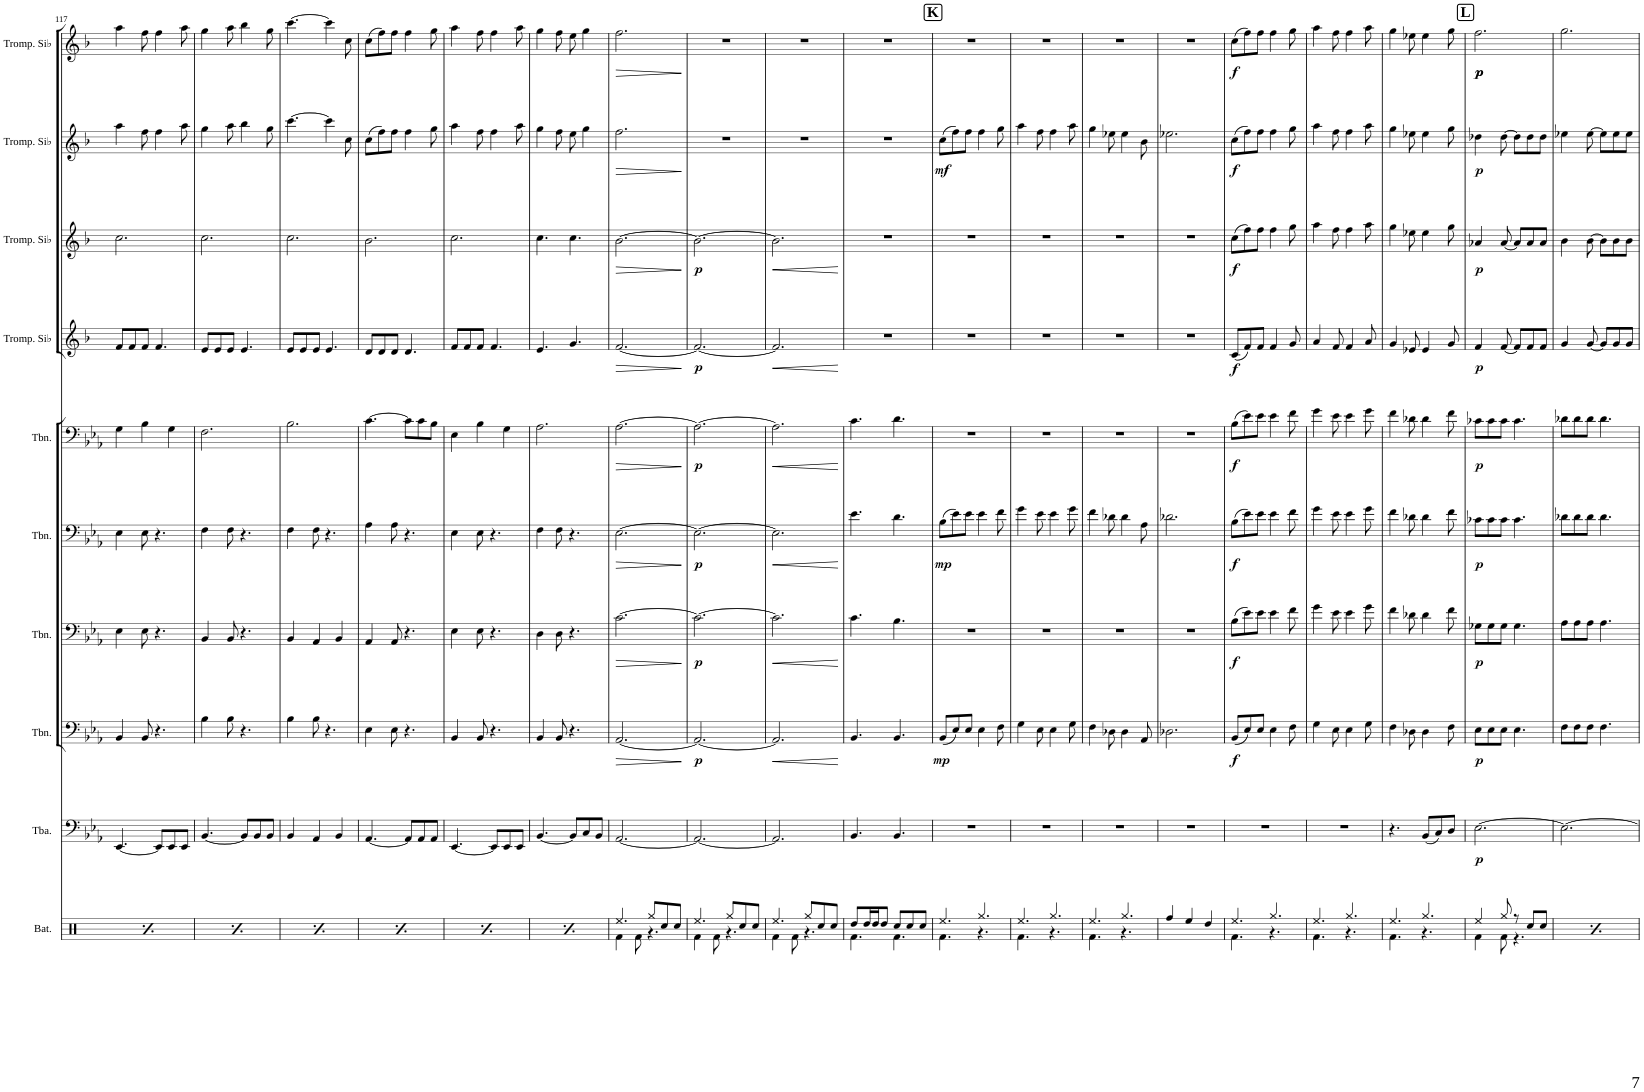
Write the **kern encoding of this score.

**kern	**kern	**dynam	**kern	**dynam	**kern	**dynam	**kern	**dynam	**kern	**dynam	**kern	**dynam	**kern	**dynam	**kern	**dynam	**kern	**dynam
*part10	*part9	*part9	*part8	*part8	*part7	*part7	*part6	*part6	*part5	*part5	*part4	*part4	*part3	*part3	*part2	*part2	*part1	*part1
*staff10	*staff9	*staff9	*staff8	*staff8	*staff7	*staff7	*staff6	*staff6	*staff5	*staff5	*staff4	*staff4	*staff3	*staff3	*staff2	*staff2	*staff1	*staff1
*I"Batterie	*I"Tuba	*	*I"Trombone	*	*I"Trombone	*	*I"Trombone	*	*I"Trombone	*	*I"Trompette en Sib	*	*I"Trompette en Sib	*	*I"Trompette en Sib	*	*I"Trompette en Sib	*
*I'Bat.	*I'Tba.	*	*I'Tbn.	*	*I'Tbn.	*	*I'Tbn.	*	*I'Tbn.	*	*I'Tromp. Sib	*	*I'Tromp. Sib	*	*I'Tromp. Sib	*	*I'Tromp. Sib	*
!!LO:PB:g=z
*clefX	*clefF4	*	*clefF4	*	*clefF4	*	*clefF4	*	*clefF4	*	*clefG2	*	*clefG2	*	*clefG2	*	*clefG2	*
*	*	*	*	*	*	*	*	*	*	*	*Trd1c2	*	*Trd1c2	*	*Trd1c2	*	*Trd1c2	*
*k[]	*k[b-e-a-]	*	*k[b-e-a-]	*	*k[b-e-a-]	*	*k[b-e-a-]	*	*k[b-e-a-]	*	*k[b-]	*	*k[b-]	*	*k[b-]	*	*k[b-]	*
*M6/8	*M6/8	*	*M6/8	*	*M6/8	*	*M6/8	*	*M6/8	*	*M6/8	*	*M6/8	*	*M6/8	*	*M6/8	*
=117	=117	=117	=117	=117	=117	=117	=117	=117	=117	=117	=117	=117	=117	=117	=117	=117	=117	=117
*^	*	*	*	*	*	*	*	*	*	*	*	*	*	*	*	*	*	*
4Ree/	4Rf\	[4.EE-/	.	4BB-/	.	4E-\	.	4E-\	.	4G\	.	8f/L	.	2.cc\	.	4aa\	.	4aa\	.
.	.	.	.	.	.	.	.	.	.	.	.	8f/	.	.	.	.	.	.	.
8Rgg/	8Rf\	.	.	8BB-/	.	8E-\	.	8E-\	.	4B-\	.	8f/J	.	.	.	8ff\	.	8ff\	.
8r	4.r	8EE-/L]	.	4.r	.	4.r	.	4.r	.	.	.	4.f/	.	.	.	4ff\	.	4ff\	.
8Rcc/L	.	8EE-/	.	.	.	.	.	.	.	4G\	.	.	.	.	.	.	.	.	.
8Rcc/J	.	8EE-/J	.	.	.	.	.	.	.	.	.	.	.	.	.	8aa\	.	8aa\	.
=118	=118	=118	=118	=118	=118	=118	=118	=118	=118	=118	=118	=118	=118	=118	=118	=118	=118	=118	=118
4Ree/	4Rf\	[4.BB-/	.	4B-\	.	4BB-/	.	4F\	.	2.F\	.	8e/L	.	2.cc\	.	4gg\	.	4gg\	.
.	.	.	.	.	.	.	.	.	.	.	.	8e/	.	.	.	.	.	.	.
8Rgg/	8Rf\	.	.	8B-\	.	8BB-/	.	8F\	.	.	.	8e/J	.	.	.	8aa\	.	8aa\	.
8r	4.r	8BB-/L]	.	4.r	.	4.r	.	4.r	.	.	.	4.e/	.	.	.	4bb-\	.	4bb-\	.
8Rcc/L	.	8BB-/	.	.	.	.	.	.	.	.	.	.	.	.	.	.	.	.	.
8Rcc/J	.	8BB-/J	.	.	.	.	.	.	.	.	.	.	.	.	.	8gg\	.	8gg\	.
=119	=119	=119	=119	=119	=119	=119	=119	=119	=119	=119	=119	=119	=119	=119	=119	=119	=119	=119	=119
4Ree/	4Rf\	4BB-/	.	4B-\	.	4BB-/	.	4F\	.	2.B-\	.	8e/L	.	2.cc\	.	[4.ccc\	.	[4.ccc\	.
.	.	.	.	.	.	.	.	.	.	.	.	8e/	.	.	.	.	.	.	.
8Rgg/	8Rf\	4AA-/	.	8B-\	.	4AA-/	.	8F\	.	.	.	8e/J	.	.	.	.	.	.	.
8r	4.r	.	.	4.r	.	.	.	4.r	.	.	.	4.e/	.	.	.	4ccc\]	.	4ccc\]	.
8Rcc/L	.	4BB-/	.	.	.	4BB-/	.	.	.	.	.	.	.	.	.	.	.	.	.
8Rcc/J	.	.	.	.	.	.	.	.	.	.	.	.	.	.	.	8cc\	.	8cc\	.
=120	=120	=120	=120	=120	=120	=120	=120	=120	=120	=120	=120	=120	=120	=120	=120	=120	=120	=120	=120
4Ree/	4Rf\	[4.AA-/	.	4E-\	.	4AA-/	.	4A-\	.	[4.c\	.	8d/L	.	2.b-\	.	(8cc\L	.	(8cc\L	.
.	.	.	.	.	.	.	.	.	.	.	.	8d/	.	.	.	8ff\)	.	8ff\)	.
8Rgg/	8Rf\	.	.	8E-\	.	8AA-/	.	8A-\	.	.	.	8d/J	.	.	.	8ff\J	.	8ff\J	.
8r	4.r	8AA-/L]	.	4.r	.	4.r	.	4.r	.	8c\L]	.	4.d/	.	.	.	4ff\	.	4ff\	.
8Rcc/L	.	8AA-/	.	.	.	.	.	.	.	8c\	.	.	.	.	.	.	.	.	.
8Rcc/J	.	8AA-/J	.	.	.	.	.	.	.	8B-\J	.	.	.	.	.	8gg\	.	8gg\	.
=121	=121	=121	=121	=121	=121	=121	=121	=121	=121	=121	=121	=121	=121	=121	=121	=121	=121	=121	=121
4Ree/	4Rf\	[4.EE-/	.	4BB-/	.	4E-\	.	4E-\	.	4E-\	.	8f/L	.	2.cc\	.	4aa\	.	4aa\	.
.	.	.	.	.	.	.	.	.	.	.	.	8f/	.	.	.	.	.	.	.
8Rgg/	8Rf\	.	.	8BB-/	.	8E-\	.	8E-\	.	4B-\	.	8f/J	.	.	.	8ff\	.	8ff\	.
8r	4.r	8EE-/L]	.	4.r	.	4.r	.	4.r	.	.	.	4.f/	.	.	.	4ff\	.	4ff\	.
8Rcc/L	.	8EE-/	.	.	.	.	.	.	.	4G\	.	.	.	.	.	.	.	.	.
8Rcc/J	.	8EE-/J	.	.	.	.	.	.	.	.	.	.	.	.	.	8aa\	.	8aa\	.
=122	=122	=122	=122	=122	=122	=122	=122	=122	=122	=122	=122	=122	=122	=122	=122	=122	=122	=122	=122
4Ree/	4Rf\	[4.BB-/	.	4BB-/	.	4D\	.	4F\	.	2.A-\	.	4.e/	.	4.cc\	.	4gg\	.	4gg\	.
8Rgg/	8Rf\	.	.	8BB-/	.	8D\	.	8F\	.	.	.	.	.	.	.	8ff\	.	8ff\	.
8r	4.r	8BB-/L]	.	4.r	.	4.r	.	4.r	.	.	.	4.g/	.	4.cc\	.	8ee\	.	8ee\	.
8Rcc/L	.	8C/	.	.	.	.	.	.	.	.	.	.	.	.	.	4gg\	.	4gg\	.
8Rcc/J	.	8BB-/J	.	.	.	.	.	.	.	.	.	.	.	.	.	.	.	.	.
=123	=123	=123	=123	=123	=123	=123	=123	=123	=123	=123	=123	=123	=123	=123	=123	=123	=123	=123	=123
!	!	!	!	!	!LO:HP:b	!	!LO:HP:b	!	!LO:HP:b	!	!LO:HP:b	!	!LO:HP:b	!	!LO:HP:b	!	!LO:HP:b	!	!LO:HP:b
4.Ree/	4Rf\	[2.AA-/	.	[2.AA-/	>	[2.c\	>	[2.E-\	>	[2.A-\	>	[2.f/	>	[2.b-\	>	2.ff\	>	2.ff\	>
.	8Rf\	.	.	.	.	.	.	.	.	.	.	.	.	.	.	.	.	.	.
8Rgg/L	4.r	.	.	.	.	.	.	.	.	.	.	.	.	.	.	.	.	.	.
8Rcc/	.	.	.	.	.	.	.	.	.	.	.	.	.	.	.	.	.	.	.
8Rcc/J	.	.	.	.	.	.	.	.	.	.	.	.	.	.	.	.	.	.	.
*v	*v	*	*	*	*	*	*	*	*	*	*	*	*	*	*	*	*	*	*
.	.	.	.	]	.	]	.	]	.	]	.	]	.	]	.	]	.	]
=124	=124	=124	=124	=124	=124	=124	=124	=124	=124	=124	=124	=124	=124	=124	=124	=124	=124	=124
*^	*	*	*	*	*	*	*	*	*	*	*	*	*	*	*	*	*	*
!	!	!	!	!	!LO:DY:b	!	!LO:DY:b	!	!LO:DY:b	!	!LO:DY:b	!	!LO:DY:b	!	!LO:DY:b	!	!	!	!
4.Ree/	4Rf\	2.AA-/_	.	2.AA-/_	p	2.c\_	p	2.E-\_	p	2.A-\_	p	2.f/_	p	2.b-\_	p	2.r	.	2.r	.
.	8Rf\	.	.	.	.	.	.	.	.	.	.	.	.	.	.	.	.	.	.
8Rgg/L	4.r	.	.	.	.	.	.	.	.	.	.	.	.	.	.	.	.	.	.
8Rcc/	.	.	.	.	.	.	.	.	.	.	.	.	.	.	.	.	.	.	.
8Rcc/J	.	.	.	.	.	.	.	.	.	.	.	.	.	.	.	.	.	.	.
=125	=125	=125	=125	=125	=125	=125	=125	=125	=125	=125	=125	=125	=125	=125	=125	=125	=125	=125	=125
!	!	!	!	!	!LO:HP:b	!	!LO:HP:b	!	!LO:HP:b	!	!LO:HP:b	!	!LO:HP:b	!	!LO:HP:b	!	!	!	!
4.Ree/	4Rf\	2.AA-/]	.	2.AA-/]	<	2.c\]	<	2.E-\]	<	2.A-\]	<	2.f/]	<	2.b-\]	<	2.r	.	2.r	.
.	8Rf\	.	.	.	.	.	.	.	.	.	.	.	.	.	.	.	.	.	.
8Rgg/L	4.r	.	.	.	.	.	.	.	.	.	.	.	.	.	.	.	.	.	.
8Rcc/	.	.	.	.	.	.	.	.	.	.	.	.	.	.	.	.	.	.	.
8Rcc/J	.	.	.	.	.	.	.	.	.	.	.	.	.	.	.	.	.	.	.
*v	*v	*	*	*	*	*	*	*	*	*	*	*	*	*	*	*	*	*	*
.	.	.	.	[	.	[	.	[	.	[	.	[	.	[	.	.	.	.
=126	=126	=126	=126	=126	=126	=126	=126	=126	=126	=126	=126	=126	=126	=126	=126	=126	=126	=126
*^	*	*	*	*	*	*	*	*	*	*	*	*	*	*	*	*	*	*
8Rdd/L	4.Rf\	4.BB-/	.	4.BB-/	.	4.c\	.	4.e-\	.	4.c\	.	2.r	.	2.r	.	2.r	.	2.r	.
16Rdd/L	.	.	.	.	.	.	.	.	.	.	.	.	.	.	.	.	.	.	.
16Rdd/J	.	.	.	.	.	.	.	.	.	.	.	.	.	.	.	.	.	.	.
8Rdd/J	.	.	.	.	.	.	.	.	.	.	.	.	.	.	.	.	.	.	.
8Rcc/L	4.Rf\	4.BB-/	.	4.BB-/	.	4.B-\	.	4.d\	.	4.d\	.	.	.	.	.	.	.	.	.
8Rcc/	.	.	.	.	.	.	.	.	.	.	.	.	.	.	.	.	.	.	.
8Rcc/J	.	.	.	.	.	.	.	.	.	.	.	.	.	.	.	.	.	.	.
!!LO:REH:place=s1:a:B:cj:fs=14:t=K
=127	=127	=127	=127	=127	=127	=127	=127	=127	=127	=127	=127	=127	=127	=127	=127	=127	=127	=127	=127
!	!	!	!	!	!LO:DY:b	!	!	!	!LO:DY:b	!	!	!	!	!	!	!	!LO:DY:b	!	!
4.Ree/	4.Rf\	2.r	.	(8BB-/L	mp	2.r	.	(8B-\L	mp	2.r	.	2.r	.	2.r	.	(8cc\L	mf	2.r	.
.	.	.	.	8E-/)	.	.	.	8e-\)	.	.	.	.	.	.	.	8ff\)	.	.	.
.	.	.	.	8E-/J	.	.	.	8e-\J	.	.	.	.	.	.	.	8ff\J	.	.	.
4.Rgg/	4.r	.	.	4E-\	.	.	.	4e-\	.	.	.	.	.	.	.	4ff\	.	.	.
.	.	.	.	8F\	.	.	.	8f\	.	.	.	.	.	.	.	8gg\	.	.	.
=128	=128	=128	=128	=128	=128	=128	=128	=128	=128	=128	=128	=128	=128	=128	=128	=128	=128	=128	=128
4.Ree/	4.Rf\	2.r	.	4G\	.	2.r	.	4g\	.	2.r	.	2.r	.	2.r	.	4aa\	.	2.r	.
.	.	.	.	8E-\	.	.	.	8e-\	.	.	.	.	.	.	.	8ff\	.	.	.
4.Rgg/	4.r	.	.	4E-\	.	.	.	4e-\	.	.	.	.	.	.	.	4ff\	.	.	.
.	.	.	.	8G\	.	.	.	8g\	.	.	.	.	.	.	.	8aa\	.	.	.
=129	=129	=129	=129	=129	=129	=129	=129	=129	=129	=129	=129	=129	=129	=129	=129	=129	=129	=129	=129
4.Ree/	4.Rf\	2.r	.	4F\	.	2.r	.	4f\	.	2.r	.	2.r	.	2.r	.	4gg\	.	2.r	.
.	.	.	.	8D-X\	.	.	.	8d-X\	.	.	.	.	.	.	.	8ee-X\	.	.	.
4.Rgg/	4.r	.	.	4D-\	.	.	.	4d-\	.	.	.	.	.	.	.	4ee-\	.	.	.
.	.	.	.	8AA-/	.	.	.	8A-\	.	.	.	.	.	.	.	8b-\	.	.	.
*v	*v	*	*	*	*	*	*	*	*	*	*	*	*	*	*	*	*	*	*
=130	=130	=130	=130	=130	=130	=130	=130	=130	=130	=130	=130	=130	=130	=130	=130	=130	=130	=130
4Rff/	2.r	.	2.D-X\	.	2.r	.	2.d-X\	.	2.r	.	2.r	.	2.r	.	2.ee-X\	.	2.r	.
4Ree/	.	.	.	.	.	.	.	.	.	.	.	.	.	.	.	.	.	.
4Rdd/	.	.	.	.	.	.	.	.	.	.	.	.	.	.	.	.	.	.
=131	=131	=131	=131	=131	=131	=131	=131	=131	=131	=131	=131	=131	=131	=131	=131	=131	=131	=131
*^	*	*	*	*	*	*	*	*	*	*	*	*	*	*	*	*	*	*
!	!	!	!	!	!LO:DY:b	!	!LO:DY:b	!	!LO:DY:b	!	!LO:DY:b	!	!LO:DY:b	!	!LO:DY:b	!	!LO:DY:b	!	!LO:DY:b
4.Ree/	4.Rf\	2.r	.	(8BB-/L	f	(8B-\L	f	(8B-\L	f	(8B-\L	f	(8c/L	f	(8cc\L	f	(8cc\L	f	(8cc\L	f
.	.	.	.	8E-/)	.	8e-\)	.	8e-\)	.	8e-\)	.	8f/)	.	8ff\)	.	8ff\)	.	8ff\)	.
.	.	.	.	8E-/J	.	8e-\J	.	8e-\J	.	8e-\J	.	8f/J	.	8ff\J	.	8ff\J	.	8ff\J	.
4.Rgg/	4.r	.	.	4E-\	.	4e-\	.	4e-\	.	4e-\	.	4f/	.	4ff\	.	4ff\	.	4ff\	.
.	.	.	.	8F\	.	8f\	.	8f\	.	8f\	.	8g/	.	8gg\	.	8gg\	.	8gg\	.
=132	=132	=132	=132	=132	=132	=132	=132	=132	=132	=132	=132	=132	=132	=132	=132	=132	=132	=132	=132
4.Ree/	4.Rf\	2.r	.	4G\	.	4g\	.	4g\	.	4g\	.	4a/	.	4aa\	.	4aa\	.	4aa\	.
.	.	.	.	8E-\	.	8e-\	.	8e-\	.	8e-\	.	8f/	.	8ff\	.	8ff\	.	8ff\	.
4.Rgg/	4.r	.	.	4E-\	.	4e-\	.	4e-\	.	4e-\	.	4f/	.	4ff\	.	4ff\	.	4ff\	.
.	.	.	.	8G\	.	8g\	.	8g\	.	8g\	.	8a/	.	8aa\	.	8aa\	.	8aa\	.
=133	=133	=133	=133	=133	=133	=133	=133	=133	=133	=133	=133	=133	=133	=133	=133	=133	=133	=133	=133
4.Ree/	4.Rf\	4.r	.	4F\	.	4f\	.	4f\	.	4f\	.	4g/	.	4gg\	.	4gg\	.	4gg\	.
.	.	.	.	8D-X\	.	8d-X\	.	8d-X\	.	8d-X\	.	8e-X/	.	8ee-X\	.	8ee-X\	.	8ee-X\	.
4.Rgg/	4.r	(8BB-/L	.	4D-\	.	4d-\	.	4d-\	.	4d-\	.	4e-/	.	4ee-\	.	4ee-\	.	4ee-\	.
.	.	8C/)	.	.	.	.	.	.	.	.	.	.	.	.	.	.	.	.	.
.	.	8D/J	.	8F\	.	8f\	.	8f\	.	8f\	.	8g/	.	8gg\	.	8gg\	.	8gg\	.
!!LO:REH:place=s1:a:B:cj:fs=14:t=L
=134	=134	=134	=134	=134	=134	=134	=134	=134	=134	=134	=134	=134	=134	=134	=134	=134	=134	=134	=134
!	!	!	!LO:DY:b	!	!LO:DY:b	!	!LO:DY:b	!	!LO:DY:b	!	!LO:DY:b	!	!LO:DY:b	!	!LO:DY:b	!	!LO:DY:b	!	!LO:DY:b
!	!	!	!	!	!	!	!	!	!	!	!	!	!	!	!	!	!	!	!LO:DY:n=1:b
4Ree/	4Rf\	[2.E-\	p	8E-\L	p	8G-X\L	p	8c-X\L	p	8c-X\L	p	4f/	p	4a-X/	p	4dd-X\	p	2.ff\	p p
.	.	.	.	8E-\	.	8G-\	.	8c-\	.	8c-\	.	.	.	.	.	.	.	.	.
8Rgg/	8Rf\	.	.	8E-\J	.	8G-\J	.	8c-\J	.	8c-\J	.	[8f/	.	[8a-/	.	[8dd-\	.	.	.
8r	4.r	.	.	4.E-\	.	4.G-\	.	4.c-\	.	4.c-\	.	8f/L]	.	8a-/L]	.	8dd-\L]	.	.	.
8Rcc/L	.	.	.	.	.	.	.	.	.	.	.	8f/	.	8a-/	.	8dd-\	.	.	.
8Rcc/J	.	.	.	.	.	.	.	.	.	.	.	8f/J	.	8a-/J	.	8dd-\J	.	.	.
=135	=135	=135	=135	=135	=135	=135	=135	=135	=135	=135	=135	=135	=135	=135	=135	=135	=135	=135	=135
4Ree/	4Rf\	2.E-\_	.	8F\L	.	8A-\L	.	8d-X\L	.	8d-X\L	.	4g/	.	4b-\	.	4ee-X\	.	2.gg\	.
.	.	.	.	8F\	.	8A-\	.	8d-\	.	8d-\	.	.	.	.	.	.	.	.	.
8Rgg/	8Rf\	.	.	8F\J	.	8A-\J	.	8d-\J	.	8d-\J	.	[8g/	.	[8b-\	.	[8ee-\	.	.	.
8r	4.r	.	.	4.F\	.	4.A-\	.	4.d-\	.	4.d-\	.	8g/L]	.	8b-\L]	.	8ee-\L]	.	.	.
8Rcc/L	.	.	.	.	.	.	.	.	.	.	.	8g/	.	8b-\	.	8ee-\	.	.	.
8Rcc/J	.	.	.	.	.	.	.	.	.	.	.	8g/J	.	8b-\J	.	8ee-\J	.	.	.
*v	*v	*	*	*	*	*	*	*	*	*	*	*	*	*	*	*	*	*	*
=	=	=	=	=	=	=	=	=	=	=	=	=	=	=	=	=	=	=
*-	*-	*-	*-	*-	*-	*-	*-	*-	*-	*-	*-	*-	*-	*-	*-	*-	*-	*-
